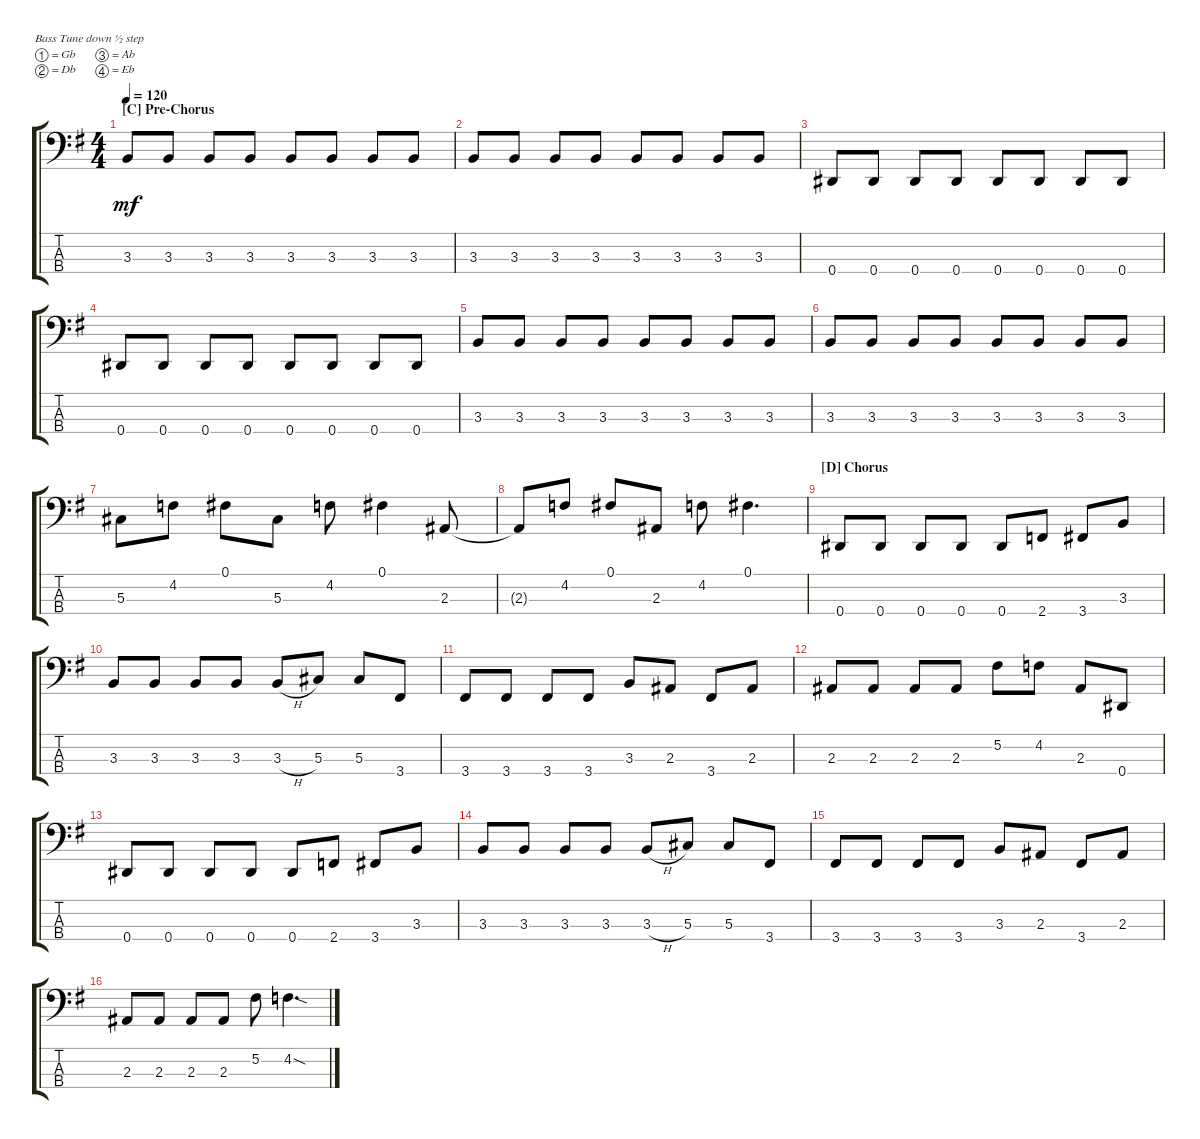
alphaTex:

\defaultSystemsLayout 4
\bracketExtendMode groupsimilarinstruments
\singleTrackTrackNamePolicy hidden
\multiTrackTrackNamePolicy hidden
\firstSystemTrackNameOrientation horizontal
\otherSystemsTrackNameOrientation horizontal
\track ("Vitaliy Dubinin" "E-Bass") {instrument electricbassfinger}
\staff {score tabs}
\tuning (Gb2 Db2 Ab1 Eb1)
\ts (4 4)
\section ("C" "Pre-Chorus")
\tempo 120
\clef f4
\scale
1.03909
\ks g
3.3.8{dy mf} 3.3.8 3.3.8 3.3.8 3.3.8 3.3.8 3.3.8 3.3.8 |
\scale
0.960908 3.3.8 3.3.8 3.3.8 3.3.8 3.3.8 3.3.8 3.3.8 3.3.8 |
\scale
1.03909 0.4.8 0.4.8 0.4.8 0.4.8 0.4.8 0.4.8 0.4.8 0.4.8 |
\scale
0.960908 0.4.8 0.4.8 0.4.8 0.4.8 0.4.8 0.4.8 0.4.8 0.4.8 |
\scale
1.03909 3.3.8 3.3.8 3.3.8 3.3.8 3.3.8 3.3.8 3.3.8 3.3.8 |
\scale
0.960908 3.3.8 3.3.8 3.3.8 3.3.8 3.3.8 3.3.8 3.3.8 3.3.8 |
\scale
1.03909 5.3.8 4.2.8 0.1.8 5.3.8 4.2.8 0.1.4 2.3.8 |
\scale
0.960908 2.3{t}.8 4.2.8 0.1.8 2.3.8 4.2.8 0.1.4{d} |
\section ("D" "Chorus")
\scale
1.03909 0.4.8 0.4.8 0.4.8 0.4.8 0.4.8 2.4.8 3.4.8 3.3.8 |
\scale
0.960908 3.3.8 3.3.8 3.3.8 3.3.8 3.3{h}.8 5.3.8 5.3.8 3.4.8 |
\scale
1.03909 3.4.8 3.4.8 3.4.8 3.4.8 3.3.8 2.3.8 3.4.8 2.3.8 |
\scale
0.960908 2.3.8 2.3.8 2.3.8 2.3.8 5.2.8 4.2.8 2.3.8 0.4.8 |
\scale
1.03909 0.4.8 0.4.8 0.4.8 0.4.8 0.4.8 2.4.8 3.4.8 3.3.8 |
\scale
0.960908 3.3.8 3.3.8 3.3.8 3.3.8 3.3{h}.8 5.3.8 5.3.8 3.4.8 |
\scale
1.03909 3.4.8 3.4.8 3.4.8 3.4.8 3.3.8 2.3.8 3.4.8 2.3.8 |
\scale
0.960908 2.3.8 2.3.8 2.3.8 2.3.8 5.2.8 4.2{sod}.4{d}
